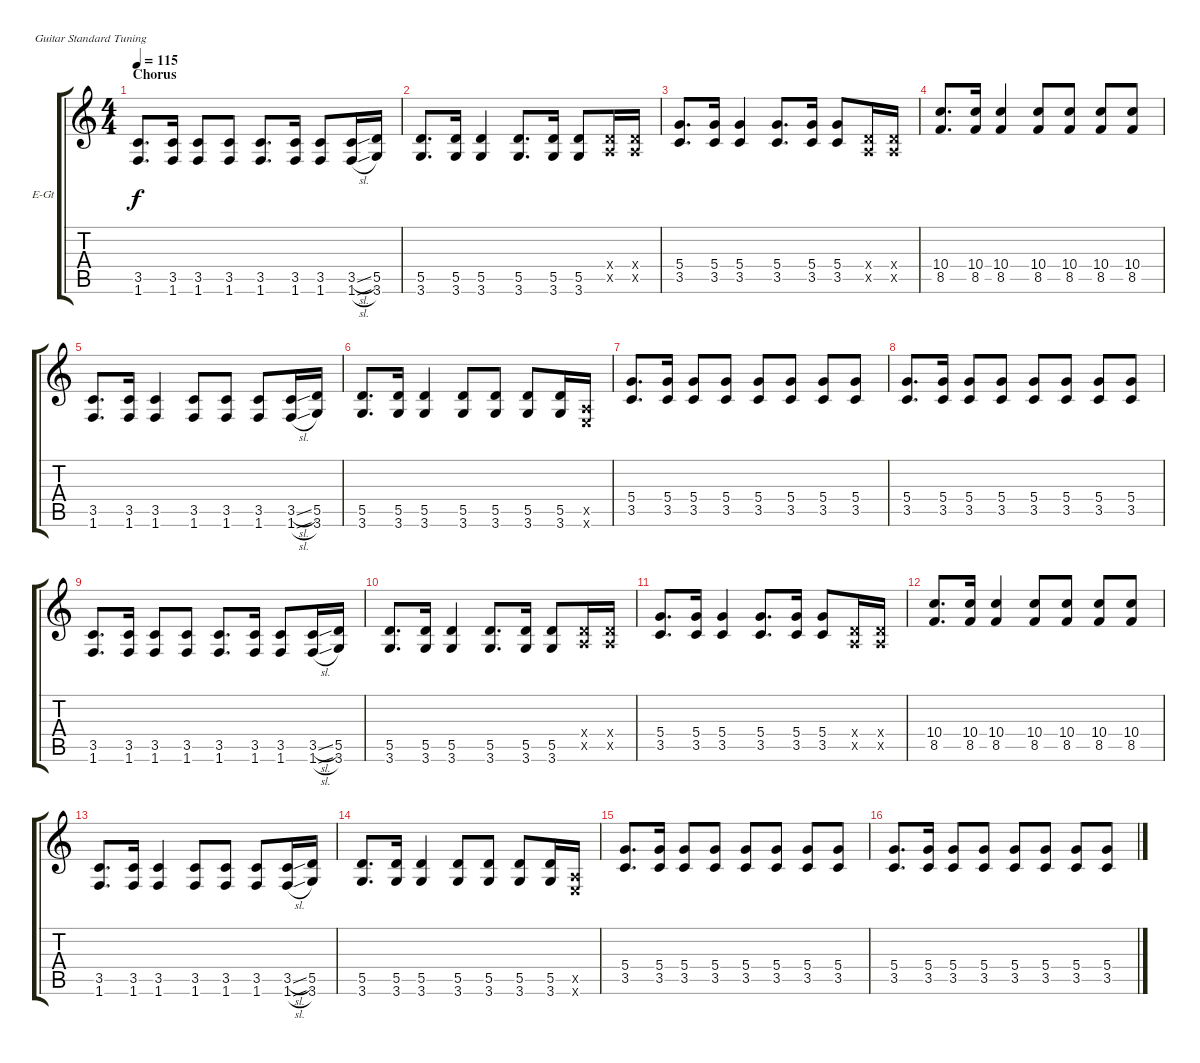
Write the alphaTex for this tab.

\bracketExtendMode groupsimilarinstruments
\firstSystemTrackNameOrientation horizontal
\otherSystemsTrackNameOrientation horizontal
\track ("Electric Guitar" "E-Gt") {instrument distortionguitar}
\staff {score tabs}
\tuning (E4 B3 G3 D3 A2 E2)
\ts (4 4)
\section ("" "Chorus")
\tempo 115
\clef g2
\scale
0.333333
\ks c
(3.5 1.6).8{d dy f} (3.5 1.6).16 (3.5 1.6).8 (3.5 1.6).8 (3.5 1.6).8{d} (3.5 1.6).16 (3.5 1.6).8 (3.5{sl} 1.6{sl}).16 (5.5 3.6).16 |
\scale
0.333333 (5.5 3.6).8{d} (5.5 3.6).16 (5.5 3.6).4 (5.5 3.6).8{d} (5.5 3.6).16 (5.5 3.6).8 (0.4{x} 0.5{x}).16 (0.4{x} 0.5{x}).16 |
\scale
0.333333 (5.4 3.5).8{d} (5.4 3.5).16 (5.4 3.5).4 (5.4 3.5).8{d} (5.4 3.5).16 (5.4 3.5).8 (0.4{x} 0.5{x}).16 (0.4{x} 0.5{x}).16 |
\scale
0.333333 (10.4 8.5).8{d} (10.4 8.5).16 (10.4 8.5).4 (10.4 8.5).8 (10.4 8.5).8 (10.4 8.5).8 (10.4 8.5).8 |
\scale
0.333333 (3.5 1.6).8{d} (3.5 1.6).16 (3.5 1.6).4 (3.5 1.6).8 (3.5 1.6).8 (3.5 1.6).8 (3.5{sl} 1.6{sl}).16 (5.5 3.6).16 |
\scale
0.333333 (5.5 3.6).8{d} (5.5 3.6).16 (5.5 3.6).4 (5.5 3.6).8 (5.5 3.6).8 (5.5 3.6).8 (5.5 3.6).16 (0.5{x} 0.6{x}).16 |
\scale
0.333333 (5.4 3.5).8{d} (5.4 3.5).16 (5.4 3.5).8 (5.4 3.5).8 (5.4 3.5).8 (5.4 3.5).8 (5.4 3.5).8 (5.4 3.5).8 |
\scale
0.333333 (5.4 3.5).8{d} (5.4 3.5).16 (5.4 3.5).8 (5.4 3.5).8 (5.4 3.5).8 (5.4 3.5).8 (5.4 3.5).8 (5.4 3.5).8 |
\scale
0.333333 (3.5 1.6).8{d} (3.5 1.6).16 (3.5 1.6).8 (3.5 1.6).8 (3.5 1.6).8{d} (3.5 1.6).16 (3.5 1.6).8 (3.5{sl} 1.6{sl}).16 (5.5 3.6).16 |
\scale
0.333333 (5.5 3.6).8{d} (5.5 3.6).16 (5.5 3.6).4 (5.5 3.6).8{d} (5.5 3.6).16 (5.5 3.6).8 (0.4{x} 0.5{x}).16 (0.4{x} 0.5{x}).16 |
\scale
0.333333 (5.4 3.5).8{d} (5.4 3.5).16 (5.4 3.5).4 (5.4 3.5).8{d} (5.4 3.5).16 (5.4 3.5).8 (0.4{x} 0.5{x}).16 (0.4{x} 0.5{x}).16 |
\scale
0.333333 (10.4 8.5).8{d} (10.4 8.5).16 (10.4 8.5).4 (10.4 8.5).8 (10.4 8.5).8 (10.4 8.5).8 (10.4 8.5).8 |
\scale
0.333333 (3.5 1.6).8{d} (3.5 1.6).16 (3.5 1.6).4 (3.5 1.6).8 (3.5 1.6).8 (3.5 1.6).8 (3.5{sl} 1.6{sl}).16 (5.5 3.6).16 |
\scale
0.333333 (5.5 3.6).8{d} (5.5 3.6).16 (5.5 3.6).4 (5.5 3.6).8 (5.5 3.6).8 (5.5 3.6).8 (5.5 3.6).16 (0.5{x} 0.6{x}).16 |
\scale
0.333333 (5.4 3.5).8{d} (5.4 3.5).16 (5.4 3.5).8 (5.4 3.5).8 (5.4 3.5).8 (5.4 3.5).8 (5.4 3.5).8 (5.4 3.5).8 |
\scale
0.333333 (5.4 3.5).8{d} (5.4 3.5).16 (5.4 3.5).8 (5.4 3.5).8 (5.4 3.5).8 (5.4 3.5).8 (5.4 3.5).8 (5.4 3.5).8
